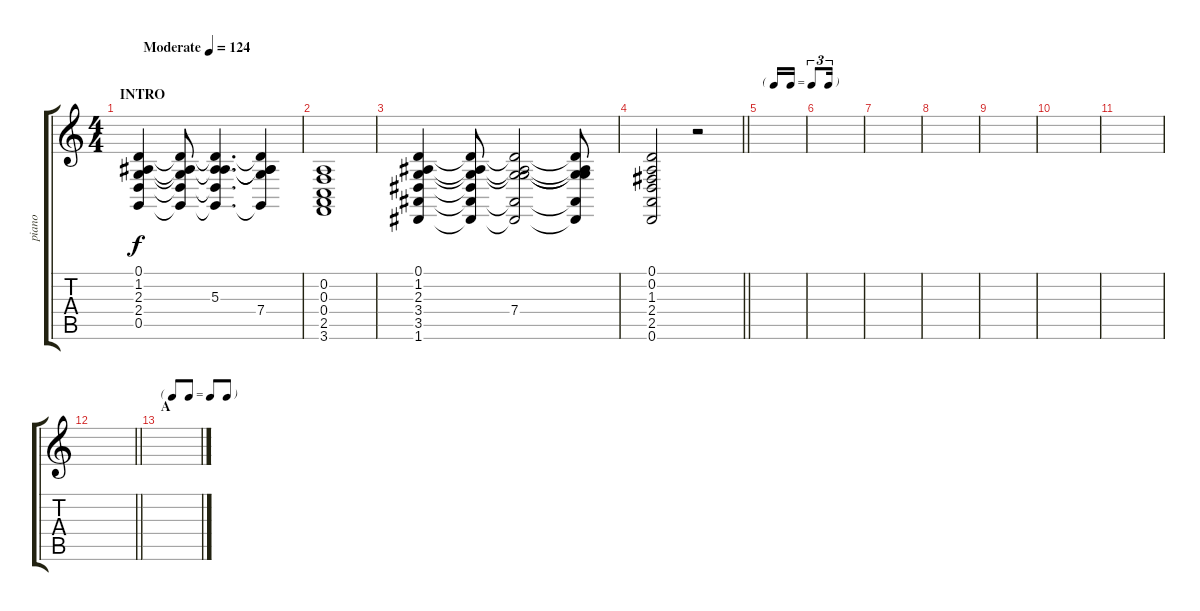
\track ("piano" "piano") {instrument acousticgrandpiano}
\staff {score tabs}
\tuning (D4 A3 F3 C3 G2 D2) {hide}
\ts (4 4)
\section ("" "INTRO")
\tempo (124 "Moderate")
\clef g2
\ks c
(0.1 1.2 2.3 2.4 0.5).4{dy f instrument acousticgrandpiano} (0.1{t} 1.2{t} 2.3{t} 2.4{t} 0.5{t}).8 (0.1{t} 1.2{t} 5.3 2.4{t} 0.5{t}).4{d} (0.1{t} 1.2{t} 5.3{t} 7.4 0.5{t}).4 |
(0.2 0.3 0.4 2.5 3.6).1 |
(0.1 1.2 2.3 3.4 3.5 1.6).4 (0.1{t} 1.2{t} 2.3{t} 3.4{t} 3.5{t} 1.6{t}).8 (0.1{t} 1.2{t} 2.3{t} 7.4 3.5{t} 1.6{t}).2 (0.1{t} 1.2{t} 2.3{t} 7.4{t} 3.5{t} 1.6{t}).8 |
\barLineRight lightlight
(0.1 0.2 1.3 2.4 2.5 0.6).2 r.2 |
\tf triplet16th
\section ("" "")
|
|
|
|
|
|
|
\barLineRight lightlight
|
\tf none
\section ("" "A")
